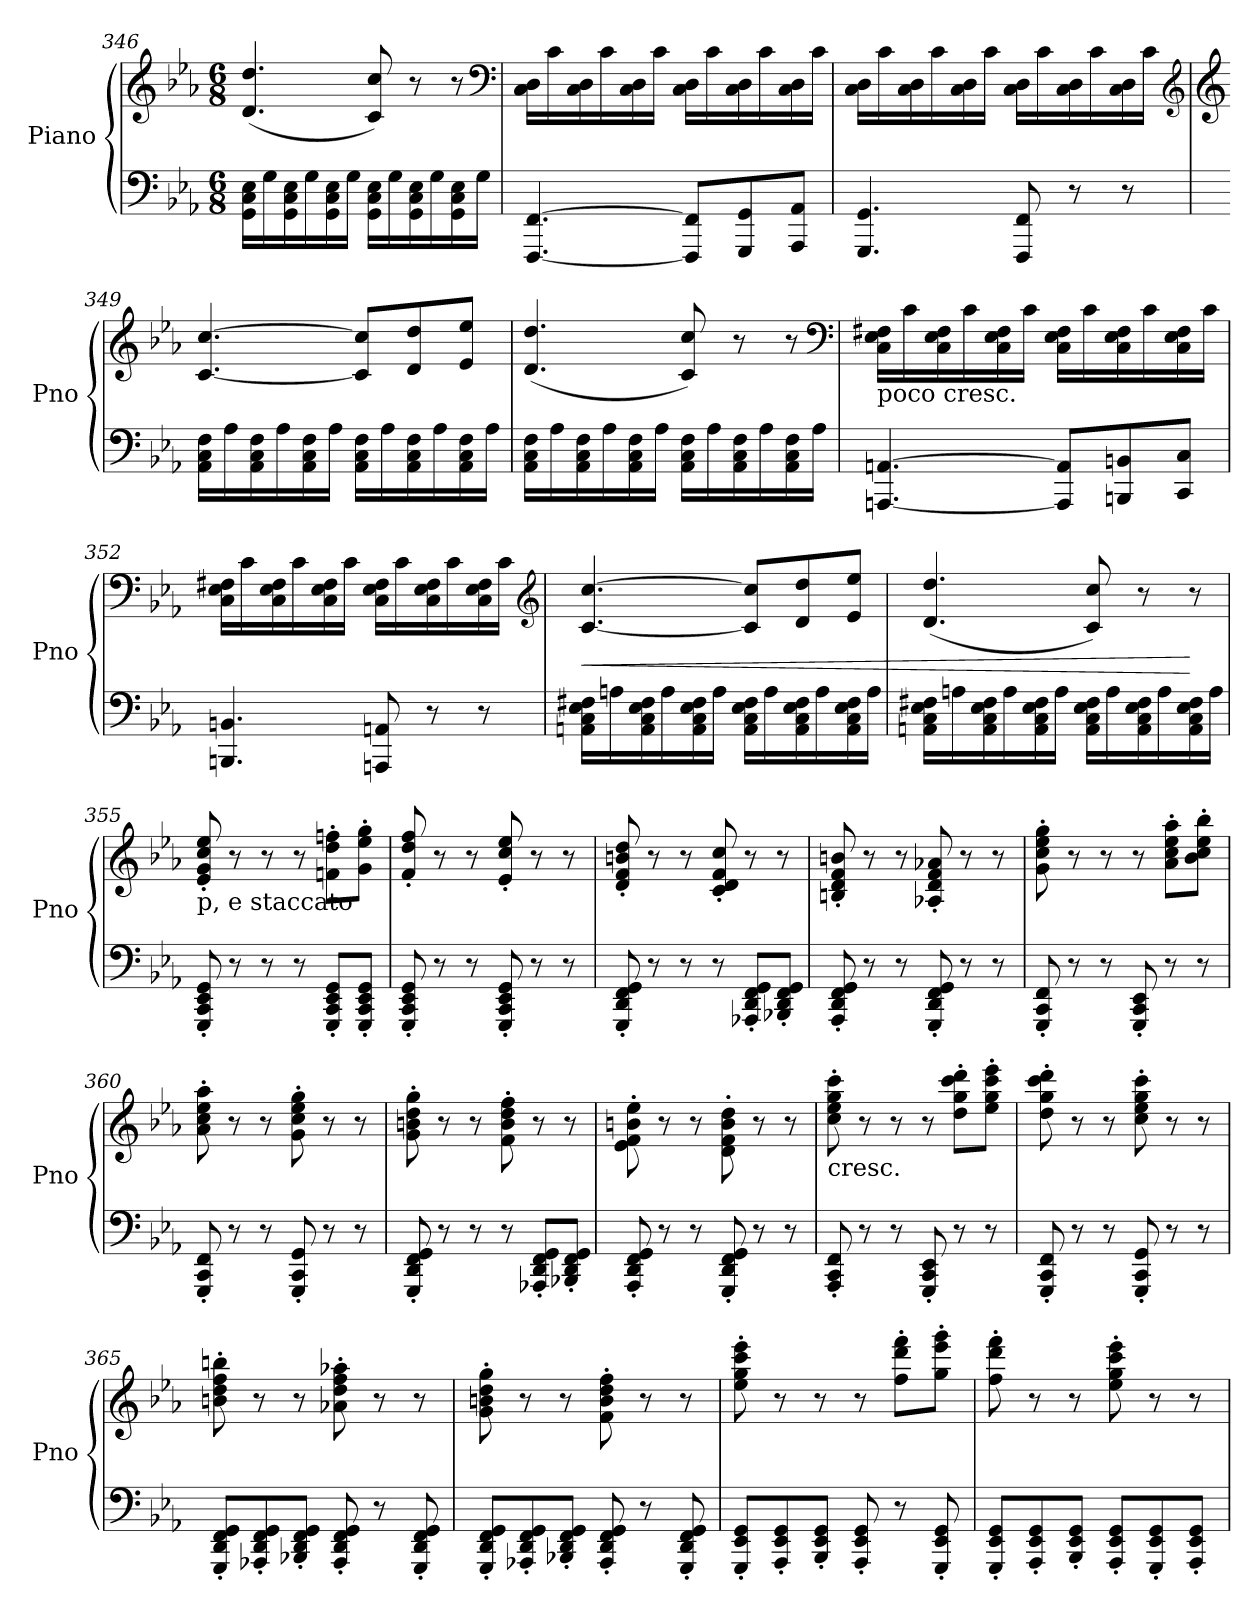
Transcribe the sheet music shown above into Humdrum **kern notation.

**kern	**kern	**dynam
*part1	*part1	*part1
*staff2	*staff1	*staff1/2
*I"Piano	*	*
*I'Pno	*	*
*clefF4	*clefG2	*
*k[b-e-a-]	*k[b-e-a-]	*
*E-:	*E-:	*
*M6/8	*M6/8	*
=346	=346	=346
16GG\ 16C\ 16E-\LL	(4.d/ 4.dd/	.
16G\	.	.
16GG\ 16C\ 16E-\	.	.
16G\	.	.
16GG\ 16C\ 16E-\	.	.
16G\JJ	.	.
16GG\ 16C\ 16E-\LL	8c/ 8cc/)	.
16G\	.	.
16GG\ 16C\ 16E-\	8r	.
16G\	.	.
16GG\ 16C\ 16E-\	8r	.
16G\JJ	.	.
*	*clefF4	*
=347	=347	=347
[4.FFF/ [4.FF/	16C\ 16D\LL	.
.	16c\	.
.	16C\ 16D\	.
.	16c\	.
.	16C\ 16D\	.
.	16D\yy 16c\JJ	.
8FFF/] 8FF/]L	16C\ 16D\LL	.
.	16c\	.
8GGG/ 8GG/	16C\ 16D\	.
.	16c\	.
8AAA-/ 8AA-/J	16C\ 16D\	.
.	16D\yy 16c\JJ	.
!!LO:PB:g=z
=348	=348	=348
4.GGG/ 4.GG/	16C\ 16D\LL	.
.	16c\	.
.	16C\ 16D\	.
.	16c\	.
.	16C\ 16D\	.
.	16D\yy 16c\JJ	.
8FFF/ 8FF/	16C\ 16D\LL	.
.	16c\	.
8r	16C\ 16D\	.
.	16c\	.
8r	16C\ 16D\	.
.	16D\yy 16c\JJ	.
*	*clefG2	*
!!LO:PB:g=z
=349	=349	=349
*	*clefG2	*
16AA-\ 16C\ 16F\LL	[4.c/ [4.cc/	.
16A-\	.	.
16AA-\ 16C\ 16F\	.	.
16A-\	.	.
16AA-\ 16C\ 16F\	.	.
16A-\JJ	.	.
16AA-\ 16C\ 16F\LL	8c/] 8cc/]L	.
16A-\	.	.
16AA-\ 16C\ 16F\	8d/ 8dd/	.
16A-\	.	.
16AA-\ 16C\ 16F\	8e-/ 8ee-/J	.
16A-\JJ	.	.
=350	=350	=350
16AA-\ 16C\ 16F\LL	(4.d/ 4.dd/	.
16A-\	.	.
16AA-\ 16C\ 16F\	.	.
16A-\	.	.
16AA-\ 16C\ 16F\	.	.
16A-\JJ	.	.
16AA-\ 16C\ 16F\LL	8c/ 8cc/)	.
16A-\	.	.
16AA-\ 16C\ 16F\	8r	.
16A-\	.	.
16AA-\ 16C\ 16F\	8r	.
16A-\JJ	.	.
*	*clefF4	*
!!LO:PB:g=z
=351	=351	=351
!	!LO:TX:b:t=poco cresc.	!
[4.AAAn/ [4.AAn/	16C\ 16E-\ 16F#X\LL	.
.	16c\	.
.	16C\ 16E-\ 16F#\	.
.	16c\	.
.	16C\ 16E-\ 16F#\	.
.	16F#\yy 16c\JJ	.
8AAA/] 8AA/]L	16C\ 16E-\ 16F#\LL	.
.	16c\	.
8BBBn/ 8BBn/	16C\ 16E-\ 16F#\	.
.	16c\	.
8CC/ 8C/J	16C\ 16E-\ 16F#\	.
.	16F#\yy 16c\JJ	.
!!LO:PB:g=z
=352	=352	=352
4.BBBn/ 4.BBn/	16C\ 16E-\ 16F#X\LL	.
.	16c\	.
.	16C\ 16E-\ 16F#\	.
.	16c\	.
.	16C\ 16E-\ 16F#\	.
.	16F#\yy 16c\JJ	.
8AAAn/ 8AAn/	16C\ 16E-\ 16F#\LL	.
.	16c\	.
8r	16C\ 16E-\ 16F#\	.
.	16c\	.
8r	16C\ 16E-\ 16F#\	.
.	16F#\yy 16c\JJ	.
*	*clefG2	*
=353	=353	=353
!	!	!LO:HP:b
16AAn\ 16C\ 16E-\ 16F#X\LL	[4.c/ [4.cc/	<
16An\	.	.
16AA\ 16C\ 16E-\ 16F#\	.	.
16A\	.	.
16AA\ 16C\ 16E-\ 16F#\	.	.
16F#\yy 16A\JJ	.	.
16AA\ 16C\ 16E-\ 16F#\LL	8c/] 8cc/]L	.
16A\	.	.
16AA\ 16C\ 16E-\ 16F#\	8d/ 8dd/	.
16A\	.	.
16AA\ 16C\ 16E-\ 16F#\	8e-/ 8ee-/J	.
16F#\yy 16A\JJ	.	.
!!LO:PB:g=z
=354	=354	=354
16AAn\ 16C\ 16E-\ 16F#X\LL	(4.d/ 4.dd/	.
16An\	.	.
16AA\ 16C\ 16E-\ 16F#\	.	.
16A\	.	.
16AA\ 16C\ 16E-\ 16F#\	.	.
16F#\yy 16A\JJ	.	.
16AA\ 16C\ 16E-\ 16F#\LL	8c/ 8cc/)	.
16A\	.	.
16AA\ 16C\ 16E-\ 16F#\	8r	.
16A\	.	.
16AA\ 16C\ 16E-\ 16F#\	8r	[
16F#\yy 16A\JJ	.	.
!!LO:PB:g=z
=355	=355	=355
!	!LO:TX:b:t=p, e staccato	!
8GGG/' 8CC/' 8EE-/' 8GG/'	8e-/' 8g/' 8cc/' 8ee-/'	.
8r	8r	.
8r	8r	.
8r	8r	.
8GGG/' 8CC/' 8EE-/' 8GG/'L	8fn\' 8dd\' 8ffn\'L	.
8GGG/' 8CC/' 8EE-/' 8GG/'J	8g\' 8ee-\' 8gg\'J	.
=356	=356	=356
8GGG/' 8CC/' 8EE-/' 8GG/'	8f/' 8dd/' 8ff/'	.
8r	8r	.
8r	8r	.
8GGG/' 8CC/' 8EE-/' 8GG/'	8e-/' 8cc/' 8ee-/'	.
8r	8r	.
8r	8r	.
=357	=357	=357
8GGG/' 8DD/' 8FF/' 8GG/'	8d/' 8f/' 8bn/' 8dd/'	.
8r	8r	.
8r	8r	.
8r	8c/' 8d/' 8f/' 8cc/'	.
8AAA-X/' 8DD/' 8FF/' 8GG/'L	8r	.
8BBB-X/' 8DD/' 8FF/' 8GG/'J	8r	.
!!LO:PB:g=z
=358	=358	=358
8AAA-/' 8DD/' 8FF/' 8GG/'	8Bn/' 8d/' 8f/' 8bn/'	.
8r	8r	.
8r	8r	.
8GGG/' 8DD/' 8FF/' 8GG/'	8A-X/' 8d/' 8f/' 8a-X/'	.
8r	8r	.
8r	8r	.
=359	=359	=359
8GGG/' 8CC/' 8FF/'	8g\' 8cc\' 8ee-\' 8gg\'	.
8r	8r	.
8r	8r	.
8GGG/' 8CC/' 8EE-/'	8r	.
8r	8a-\' 8cc\' 8ee-\' 8aa-\'L	.
8r	8b-\' 8cc\' 8ee-\' 8bb-\'J	.
!!LO:PB:g=z
=360	=360	=360
8GGG/' 8CC/' 8FF/'	8a-\' 8cc\' 8ee-\' 8aa-\'	.
8r	8r	.
8r	8r	.
8GGG/' 8CC/' 8GG/'	8g\' 8cc\' 8ee-\' 8gg\'	.
8r	8r	.
8r	8r	.
=361	=361	=361
8GGG/' 8DD/' 8FF/' 8GG/'	8g\' 8bn\' 8dd\' 8gg\'	.
8r	8r	.
8r	8r	.
8r	8f\' 8b\' 8dd\' 8ff\'	.
8AAA-X/' 8DD/' 8FF/' 8GG/'L	8r	.
8BBB-X/' 8DD/' 8FF/' 8GG/'J	8r	.
=362	=362	=362
8AAA-/' 8DD/' 8FF/' 8GG/'	8e-\' 8f\' 8bn\' 8ee-\'	.
8r	8r	.
8r	8r	.
8GGG/' 8DD/' 8FF/' 8GG/'	8d\' 8f\' 8b\' 8dd\'	.
8r	8r	.
8r	8r	.
!!LO:PB:g=z
=363	=363	=363
!	!LO:TX:b:t=cresc.	!
8AAA-/' 8CC/' 8FF/'	8cc\' 8ee-\' 8gg\' 8ccc\'	.
8r	8r	.
8r	8r	.
8GGG/' 8CC/' 8EE-/'	8r	.
8r	8dd\' 8gg\' 8ccc\' 8ddd\'L	.
8r	8ee-\' 8gg\' 8ccc\' 8eee-\'J	.
=364	=364	=364
8GGG/' 8CC/' 8FF/'	8dd\' 8gg\' 8ccc\' 8ddd\'	.
8r	8r	.
8r	8r	.
8GGG/' 8CC/' 8GG/'	8cc\' 8ee-\' 8gg\' 8ccc\'	.
8r	8r	.
8r	8r	.
=365	=365	=365
8GGG/' 8DD/' 8FF/' 8GG/'L	8bn\' 8dd\' 8ff\' 8bbn\'	.
8AAA-X/' 8DD/' 8FF/' 8GG/'	8r	.
8BBB-X/' 8DD/' 8FF/' 8GG/'J	8r	.
8AAA-/' 8DD/' 8FF/' 8GG/'	8a-X\' 8dd\' 8ff\' 8aa-X\'	.
8r	8r	.
8GGG/' 8DD/' 8FF/' 8GG/'	8r	.
=366	=366	=366
8GGG/' 8DD/' 8FF/' 8GG/'L	8g\' 8bn\' 8dd\' 8gg\'	.
8AAA-X/' 8DD/' 8FF/' 8GG/'	8r	.
8BBB-X/' 8DD/' 8FF/' 8GG/'J	8r	.
8AAA-/' 8DD/' 8FF/' 8GG/'	8f\' 8b\' 8dd\' 8ff\'	.
8r	8r	.
8GGG/' 8DD/' 8FF/' 8GG/'	8r	.
!!LO:PB:g=z
=367	=367	=367
8GGG/' 8EE-/' 8GG/'L	8ee-\' 8gg\' 8ccc\' 8eee-\'	.
8AAA-/' 8EE-/' 8GG/'	8r	.
8BBB-/' 8EE-/' 8GG/'J	8r	.
8AAA-/' 8EE-/' 8GG/'	8r	.
8r	8ff\' 8ddd\' 8fff\'L	.
8GGG/' 8EE-/' 8GG/'	8gg\' 8eee-\' 8ggg\'J	.
=368	=368	=368
8GGG/' 8EE-/' 8GG/'L	8ff\' 8ddd\' 8fff\'	.
8AAA-/' 8EE-/' 8GG/'	8r	.
8BBB-/' 8EE-/' 8GG/'J	8r	.
8AAA-/' 8EE-/' 8GG/'L	8ee-\' 8gg\' 8ccc\' 8eee-\'	.
8GGG/' 8EE-/' 8GG/'	8r	.
8AAA-/' 8EE-/' 8GG/'J	8r	.
=	=	=
*-	*-	*-
